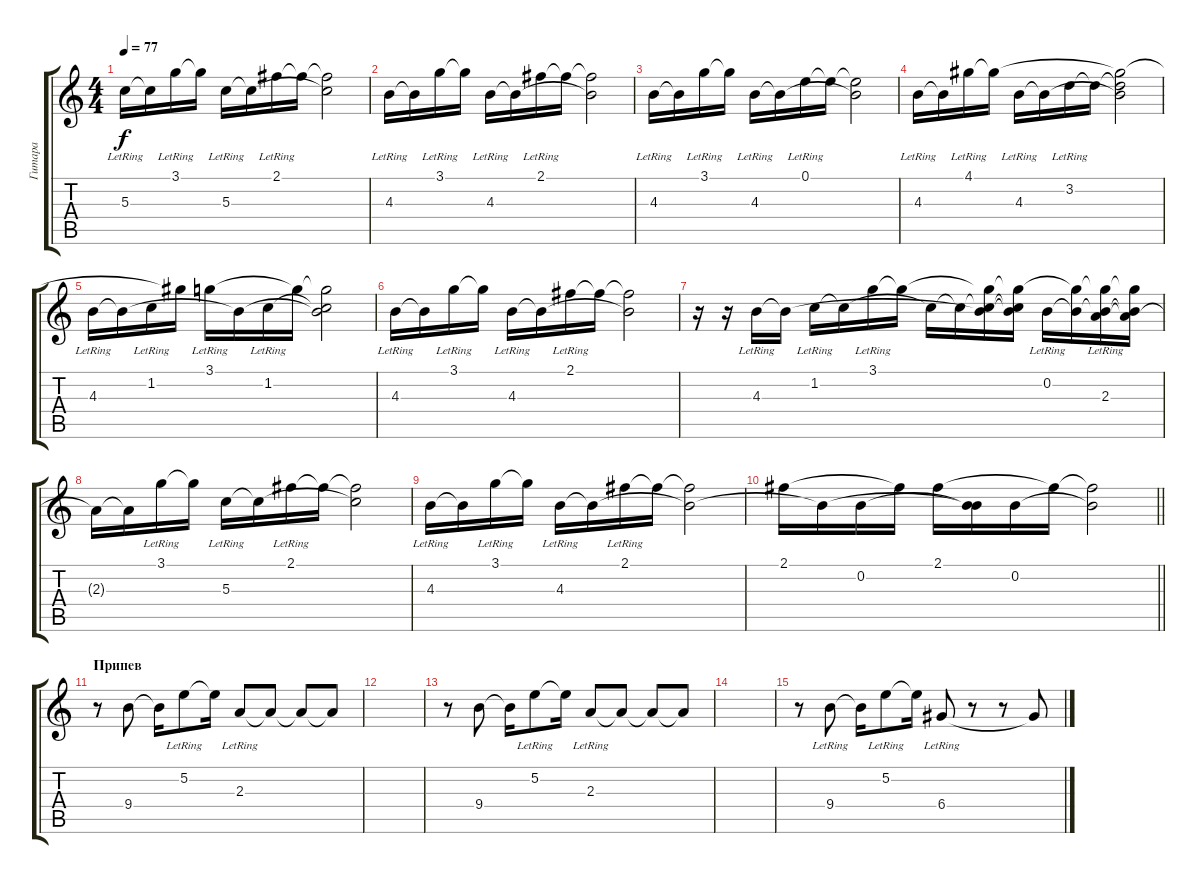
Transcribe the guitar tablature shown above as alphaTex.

\track ("Гитара" "Гитара") {instrument acousticguitarsteel}
\staff {score tabs}
\tuning (E4 B3 G3 D3 A2 E2) {hide}
\ts (4 4)
\tempo 77
\clef g2
\ks c
5.3{lr}.16{dy f} 5.3{t}.16 3.1{lr}.16 3.1{t}.16 5.3{lr}.16 5.3{t}.16 2.1{lr}.16 2.1{t}.16 (2.1{t} 5.3{t}).2 |
4.3{lr}.16 4.3{t}.16 3.1{lr}.16 3.1{t}.16 4.3{lr}.16 4.3{t}.16 2.1{lr}.16 2.1{t}.16 (2.1{t} 4.3{t}).2 |
4.3{lr}.16 4.3{t}.16 3.1{lr}.16 3.1{t}.16 4.3{lr}.16 4.3{t}.16 0.1{lr}.16 0.1{t}.16 (0.1{t} 4.3{t}).2 |
4.3{lr}.16 4.3{t}.16 4.1{lr}.16 4.1{t}.16 4.3{lr}.16 4.3{t}.16 3.2{lr}.16 3.2{t}.16 (4.1{t} 3.2{t} 4.3{t}).2 |
4.3{lr}.16 4.3{t}.16 1.2{lr}.16 4.1{t}.16 3.1{lr}.16 4.3{t}.16 1.2{lr}.16 3.1{t}.16 (3.1{t} 1.2{t} 4.3{t}).2 |
4.3{lr}.16 4.3{t}.16 3.1{lr}.16 3.1{t}.16 4.3{lr}.16 4.3{t}.16 2.1{lr}.16 2.1{t}.16 (2.1{t} 4.3{t}).2 |
r.16 r.16 4.3{lr}.16 4.3{t}.16 1.2{lr}.16 1.2{t}.16 3.1{lr}.16 3.1{t}.16 1.2{t}.16 1.2{t}.16 (3.1{t} 1.2{t} 4.3{t}).16 (3.1{t} 1.2{t} 4.3{t}).16 0.2{lr}.16 (3.1{t} 0.2{t}).16 (3.1{t} 0.2{t} 2.3{lr}).16 (3.1{t} 0.2{t} 2.3{t}).16 |
2.3{t}.16 2.3{t}.16 3.1{lr}.16 3.1{t}.16 5.3{lr}.16 5.3{t}.16 2.1{lr}.16 2.1{t}.16 (2.1{t} 5.3{t}).2 |
4.3{lr}.16 4.3{t}.16 3.1{lr}.16 3.1{t}.16 4.3{lr}.16 4.3{t}.16 2.1{lr}.16 2.1{t}.16 (2.1{t} 4.3{t}).2 |
\barLineRight lightlight
2.1.16 4.3{t}.16 0.2.16 2.1{t}.16 2.1.16 (0.2{t} 4.3{t}).16 0.2.16 2.1{t}.16 (2.1{t} 0.2{t}).2 |
\section ("" "Припев")
r.8 9.4.8 9.4{t}.16 5.2{lr}.8 5.2{t}.16 2.3{lr}.8 2.3{t}.8 2.3{t}.8 2.3{t}.8 |
|
r.8 9.4.8 9.4{t}.16 5.2{lr}.8 5.2{t}.16 2.3{lr}.8 2.3{t}.8 2.3{t}.8 2.3{t}.8 |
|
r.8 9.4{lr}.8 9.4{t}.16 5.2{lr}.8 5.2{t}.16 6.4{lr}.8 r.8 r.8 6.4{t}.8
